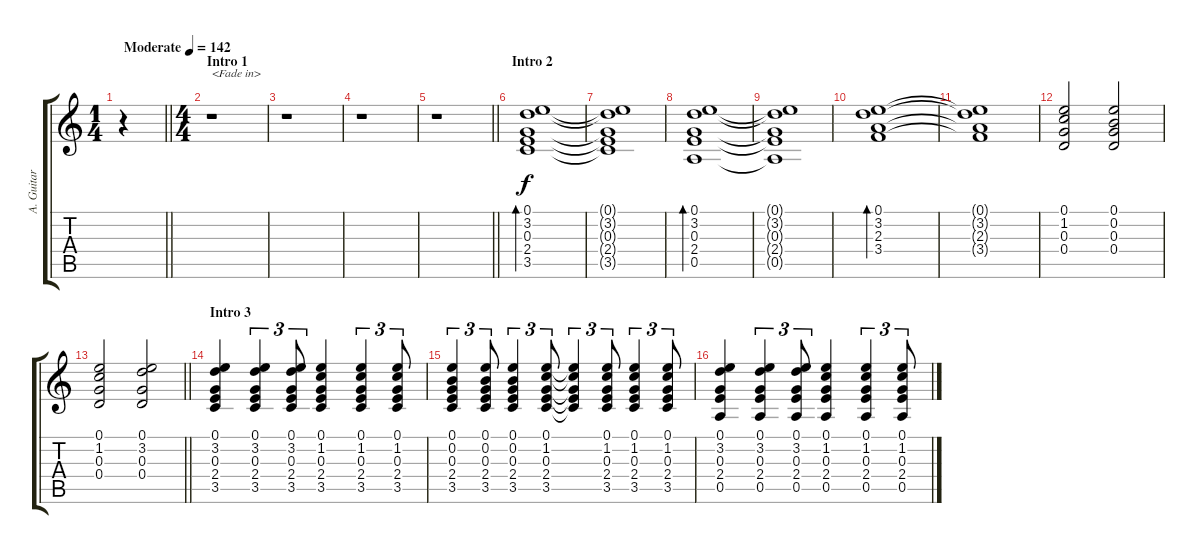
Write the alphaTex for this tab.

\track ("A. Guitar" "A. Guitar") {instrument acousticguitarsteel}
\staff {score tabs}
\tuning (E4 B3 G3 D3 A2 E2) {hide}
\ts (1 4)
\tempo (142 "Moderate")
\clef g2
\barLineRight lightlight
\ks c
r.4{dy f instrument acousticguitarsteel} |
\ts (4 4)
\section ("" "Intro 1")
r.1{txt "<Fade in>"} |
r.1 |
r.1 |
\barLineRight lightlight
r.1 |
\section ("" "Intro 2")
(0.1 3.2 0.3 2.4 3.5).1{bd 120} |
(0.1{t} 3.2{t} 0.3{t} 2.4{t} 3.5{t}).1 |
(0.1 3.2 0.3 2.4 0.5).1{bd 120} |
(0.1{t} 3.2{t} 0.3{t} 2.4{t} 0.5{t}).1 |
(0.1 3.2 2.3 3.4).1{bd 120} |
(0.1{t} 3.2{t} 2.3{t} 3.4{t}).1 |
(0.1 1.2 0.3 0.4).2 (0.1 0.2 0.3 0.4).2 |
\barLineRight lightlight
(0.1 1.2 0.3 0.4).2 (0.1 3.2 0.3 0.4).2 |
\section ("" "Intro 3")
(0.1 3.2 0.3 2.4 3.5).4 (0.1 3.2 0.3 2.4 3.5).4{tu (3 2)} (0.1 3.2 0.3 2.4 3.5).8{tu (3 2)} (0.1 1.2 0.3 2.4 3.5).4 (0.1 1.2 0.3 2.4 3.5).4{tu (3 2)} (0.1 1.2 0.3 2.4 3.5).8{tu (3 2)} |
(0.1 0.2 0.3 2.4 3.5).4{tu (3 2)} (0.1 0.2 0.3 2.4 3.5).8{tu (3 2)} (0.1 0.2 0.3 2.4 3.5).4{tu (3 2)} (0.1 1.2 0.3 2.4 3.5).8{tu (3 2)} (0.1{t} 1.2{t} 0.3{t} 2.4{t} 3.5{t}).4{tu (3 2)} (0.1 1.2 0.3 2.4 3.5).8{tu (3 2)} (0.1 1.2 0.3 2.4 3.5).4{tu (3 2)} (0.1 1.2 0.3 2.4 3.5).8{tu (3 2)} |
(0.1 3.2 0.3 2.4 0.5).4 (0.1 3.2 0.3 2.4 0.5).4{tu (3 2)} (0.1 3.2 0.3 2.4 0.5).8{tu (3 2)} (0.1 1.2 0.3 2.4 0.5).4 (0.1 1.2 0.3 2.4 0.5).4{tu (3 2)} (0.1 1.2 0.3 2.4 0.5).8{tu (3 2)}
